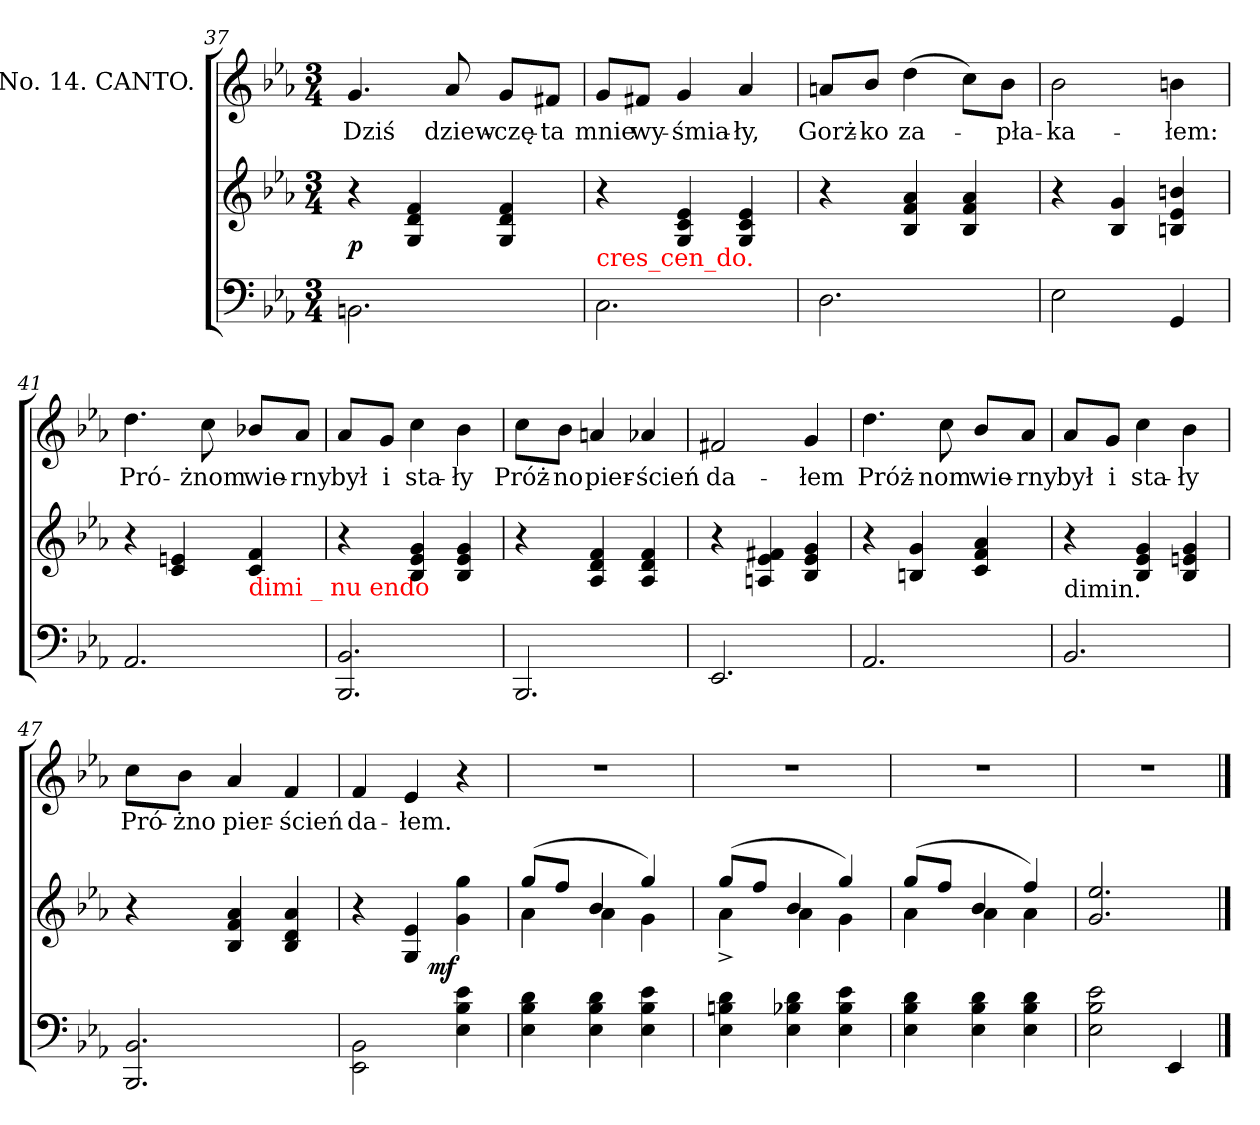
**kern	**kern	**dynam	**kern	**text
*part2	*part2	*part2	*part1	*part1
*staff3	*staff2	*staff2/3	*staff1	*staff1
*	*	*	*I"No. 14. CANTO.	*
*clefF4	*clefG2	*	*clefG2	*
*k[b-e-a-]	*k[b-e-a-]	*	*k[b-e-a-]	*
*E-:	*E-:	*	*E-:	*
*M3/4	*M3/4	*	*M3/4	*
=37	=37	=37	=37	=37
2.BBn\	4r	p	4.g	Dziś
.	4f/ 4d/ 4G/	.	.	.
.	.	.	8a-	dziew-
.	4f/ 4d/ 4G/	.	8g/L	-czę-
.	.	.	8f#X/J	-ta
=38	=38	=38	=38	=38
!	!LO:TX:b:color=red:t=cres_cen_do.	!	!	!
2.C\	4r	.	8g/L	mnie
.	.	.	8f#X/J	wy-
.	4e-/ 4c/ 4G/	.	4g	-śmia-
.	4e-/ 4c/ 4G/	.	4a-	ły,
=39	=39	=39	=39	=39
2.D	4r	.	8an/L	Gorż-
.	.	.	8b-/J	-ko
.	4a- 4f 4B-	.	(>4dd	za-
.	4a- 4f 4B-	.	8cc\L)	.
.	.	.	8b-\J	-pła-
=40	=40	=40	=40	=40
2E-	4r	.	2b-	-ka-
.	4g 4B-	.	.	.
4GG	4bn 4e- 4Bn	.	4bn	-łem:
=41	=41	=41	=41	=41
2.AA-	4r	.	4.dd	Pró-
.	4en/ 4c/	.	.	.
.	.	.	8cc	-żnom
!	!LO:TX:b:color=red:t=dimi _ nu endo	!	!	!
.	4f/ 4c/	.	8b-X/L	wie-
.	.	.	8a-/J	-rny
=42	=42	=42	=42	=42
2.BB- 2.BBB-	4r	.	8a-/L	był
.	.	.	8g/J	i
.	4g 4e- 4B-	.	4cc	sta-
.	4g 4e- 4B-	.	4b-	ły
=43	=43	=43	=43	=43
2.BBB-	4r	.	8cc\L	Próż-
.	.	.	8b-\J	-no
.	4f/ 4d/ 4A-/	.	4an	pier-
.	4f/ 4d/ 4A-/	.	4a-X	-ścień
=44	=44	=44	=44	=44
2.EE-	4r	.	2f#X	da-
.	4f#X 4e- 4An	.	.	.
.	4g 4e- 4B-	.	4g	-łem
=45	=45	=45	=45	=45
2.AA-	4r	.	4.dd	Próż-
.	4g 4Bn	.	.	.
.	.	.	8cc	-nom
.	4a- 4f 4c	.	8b-/L	wie-
.	.	.	8a-/J	-rny
=46	=46	=46	=46	=46
!	!LO:TX:c:t=dimin.	!	!	!
2.BB-	4r	.	8a-/L	był
.	.	.	8g/J	i
.	4g 4e- 4B-	.	4cc	sta-
.	4g 4en 4B-	.	4b-	-ły
=47	=47	=47	=47	=47
2.BB-/ 2.BBB-/	4r	.	8cc\L	Pró-
.	.	.	8b-\J	-żno
.	4a-/ 4f/ 4B-/	.	4a-	pier-
.	4a-/ 4d/ 4B-/	.	4f	-ścień
=48	=48	=48	=48	=48
2BB-\ 2EE-\	4r	.	4f	da-
.	4e-/ 4G/	.	4e-	-łem.
!	!	!LO:DY:rj	!	!
4e-\ 4B-\ 4E-\	4gg\ 4g\	mf	4r	.
=49	=49	=49	=49	=49
*	*^	*	*	*
4d 4B- 4E-	(>8ggL	4a-\	.	2.rdd	.
.	8ffJ	.	.	.	.
4d 4B- 4E-	4b-	4a-	.	.	.
4e- 4B- 4E-	4gg)	4g	.	.	.
=50	=50	=50	=50	=50	=50
4d 4Bn 4E-	(>8ggL	4a-^<	.	2.rdd	.
.	8ffJ	.	.	.	.
4d 4B-X 4E-	4b-	4a-	.	.	.
4e- 4B- 4E-	4gg)	4g	.	.	.
=51	=51	=51	=51	=51	=51
4d 4B- 4E-	(>8ggL	4a-	.	2.rdd	.
.	8ffJ	.	.	.	.
4d 4B- 4E-	4b-	4a-	.	.	.
4d 4B- 4E-	4ff)	4a-	.	.	.
*	*v	*v	*	*	*
=52	=52	=52	=52	=52
2e-\ 2B-\ 2E-\	2.ee-/ 2.g/	.	2.rdd	.
4EE-/	.	.	.	.
==	==	==	==	==
*-	*-	*-	*-	*-
